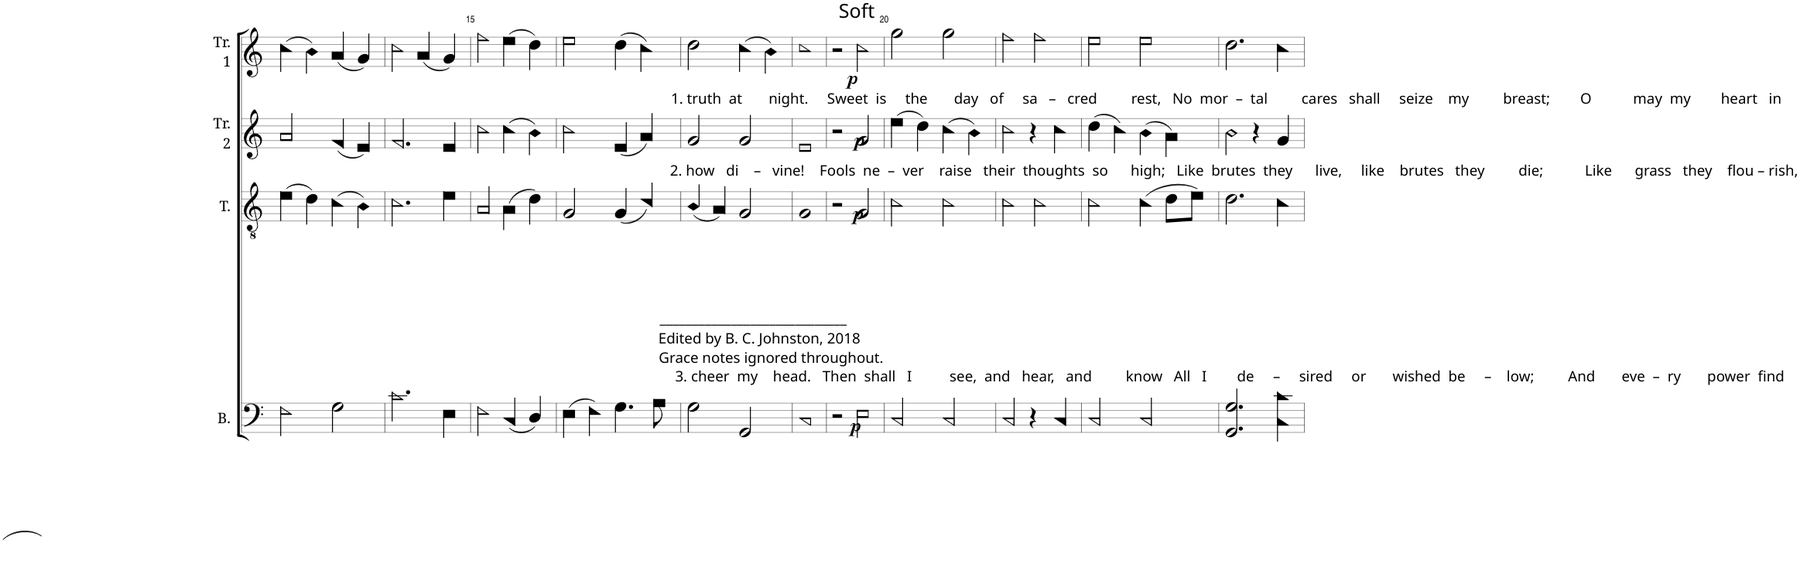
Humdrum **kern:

**kern	**dynam	**kern	**dynam	**kern	**dynam	**kern	**dynam
*part4	*part4	*part3	*part3	*part2	*part2	*part1	*part1
*staff4	*staff4	*staff3	*staff3	*staff2	*staff2	*staff1	*staff1
*I"B.	*	*I"T.	*	*I"Tr. 2	*	*I"Tr. 1	*
*I'B.	*	*I'T.	*	*I'Tr. 2	*	*I'Tr. 1	*
!!LO:PB:g=z
*clefF4	*	*clefGv2	*	*clefG2	*	*clefG2	*
*k[]	*	*k[]	*	*k[]	*	*k[]	*
*M4/4	*	*M4/4	*	*M4/4	*	*M4/4	*
*met(c)	*	*met(c)	*	*met(c)	*	*met(c)	*
=13	=13	=13	=13	=13	=13	=13	=13
2F!\	.	(4e!\	.	2a!/	.	(4cc!\	.
.	.	4d!\)	.	.	.	4b!\)	.
2G!\	.	(4c!\	.	(4f!/	.	(4a!/	.
.	.	4B!\)	.	4e!/)	.	4g!/)	.
=14	=14	=14	=14	=14	=14	=14	=14
2.c!\	.	2.c!\	.	2.f!/	.	2cc!\	.
.	.	.	.	.	.	(4a!/	.
4E!\	.	4e!\	.	4e!/	.	4g!/)	.
=15	=15	=15	=15	=15	=15	=15	=15
2F!\	.	2A!/	.	2cc!\	.	2ff!\	.
(4C!/	.	(4A!\	.	(4cc!\	.	(4ee!\	.
4D!/)	.	4d!\)	.	4b!\)	.	4dd!\)	.
=16	=16	=16	=16	=16	=16	=16	=16
(4E!\	.	2G!/	.	2cc!\	.	2ee!\	.
4F!\)	.	.	.	.	.	.	.
(4.G!\	.	(4G!/	.	(4e!/	.	(4dd!\	.
.	.	4c!/)	.	4a!/)	.	4cc!\)	.
8A!\)	.	.	.	.	.	.	.
=17	=17	=17	=17	=17	=17	=17	=17
!	!	!	!	!	!	!LO:TX:b:t=1. truth  at       night.     Sweet  is     the       day   of     sa   –   cred         rest,   No  mor  –  tal         cares   shall     seize    my         breast;        O           may  my        heart   in	!
!	!	!	!	!LO:TX:b:t=2. how   di    –   vine!    Fools  ne  –  ver    raise   their  thoughts  so      high;   Like  brutes  they      live,     like    brutes   they         die;           Like      grass   they    flou – rish,	!	!	!
!	!	!LO:TX:b:t=_____________________________	!	!	!	!	!
!	!	!LO:TX:b:t=Edited by B. C. Johnston, 2018	!	!	!	!	!
!	!	!LO:TX:b:t=Grace notes ignored throughout.	!	!	!	!	!
!	!	!LO:TX:b:t=3. cheer  my    head.   Then  shall   I          see,  and   hear,   and         know   All   I        de     –     sired     or       wished  be     –    low;         And       eve  –  ry       power  find	!	!	!	!	!
2G!\	.	(4B!/	.	2g!/	.	2dd!\	.
.	.	4A!/)	.	.	.	.	.
2GG!/	.	2G!/	.	2g!/	.	(4cc!\	.
.	.	.	.	.	.	4b!\)	.
=18	=18	=18	=18	=18	=18	=18	=18
1C!	.	1G!	.	1e!	.	1cc!	.
=19	=19	=19	=19	=19	=19	=19	=19
2r	.	2r	.	2r	.	2r	.
!	!	!	!	!	!	!LO:TX:a:t=Soft	!
!	!LO:DY:b	!	!LO:DY:b	!	!LO:DY:b	!	!LO:DY:b
2E!\	p	2G!/	p	2g!/	p	2cc!\	p
=20	=20	=20	=20	=20	=20	=20	=20
2C!/	.	2c!\	.	(4ee!\	.	2gg!\	.
.	.	.	.	4dd!\)	.	.	.
2C!/	.	2c!\	.	(4cc!\	.	2gg!\	.
.	.	.	.	4b!\)	.	.	.
=21	=21	=21	=21	=21	=21	=21	=21
2C!/	.	2c!\	.	2cc!\	.	2ff!\	.
4r	.	2c!\	.	4r	.	2ff!\	.
4C!/	.	.	.	4cc!\	.	.	.
=22	=22	=22	=22	=22	=22	=22	=22
2C!/	.	2c!\	.	(4dd!\	.	2ee!\	.
.	.	.	.	4cc!\)	.	.	.
2C!/	.	(4c!\	.	(4b!\	.	2ee!\	.
.	.	8d!\L	.	4a!\)	.	.	.
.	.	8e!\J)	.	.	.	.	.
=23	=23	=23	=23	=23	=23	=23	=23
2.GG!/ 2.G!/	.	2.d!\	.	2b!\	.	2.dd!\	.
.	.	.	.	4r	.	.	.
4C!\ 4c!\	.	4c!\	.	4g!/	.	4cc!\	.
=	=	=	=	=	=	=	=
*-	*-	*-	*-	*-	*-	*-	*-
